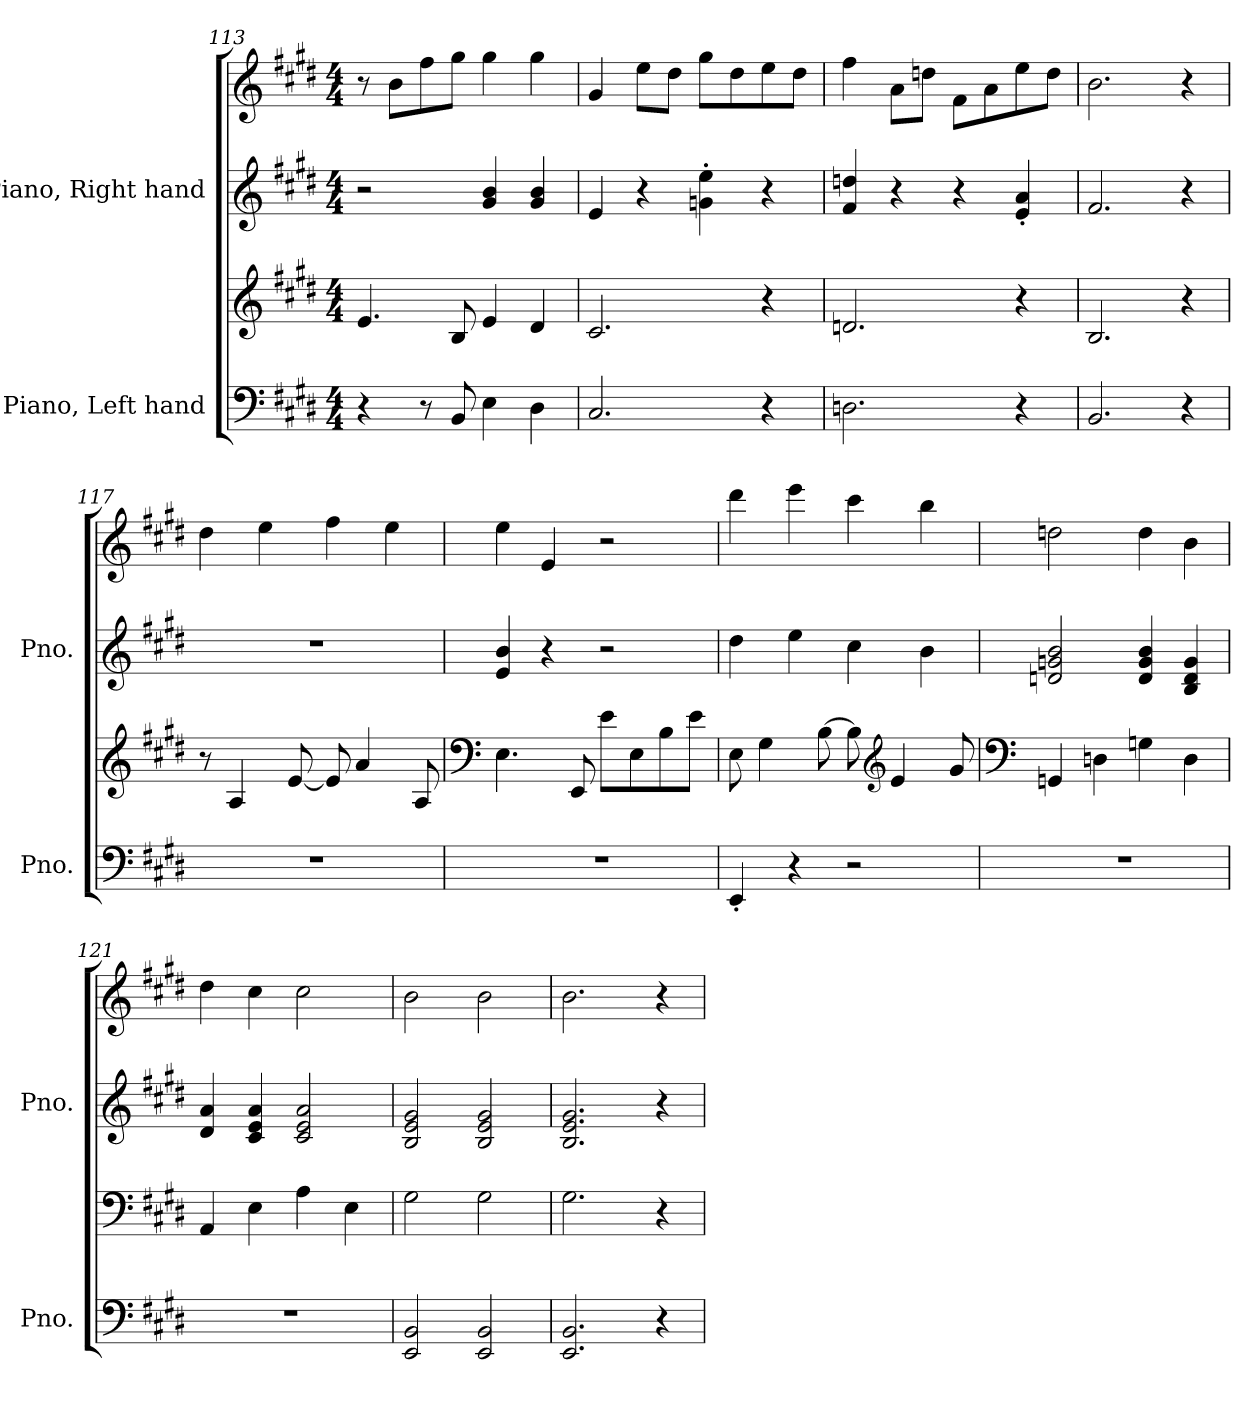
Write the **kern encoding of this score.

**kern	**kern	**kern	**kern
*part2	*part2	*part1	*part1
*staff4	*staff3	*staff2	*staff1
*I"Piano, Left hand	*	*I"Piano, Right hand	*
*I'Pno.	*	*I'Pno.	*
*clefF4	*clefG2	*clefG2	*clefG2
*k[f#c#g#d#]	*k[f#c#g#d#]	*k[f#c#g#d#]	*k[f#c#g#d#]
*M4/4	*M4/4	*M4/4	*M4/4
=113	=113	=113	=113
4r	4.e/	2r	8r
.	.	.	8b\L
8r	.	.	8ff#\
8BB/	8B/	.	8gg#\J
4E\	4e/	4g#/ 4b/	4gg#\
4D#\	4d#/	4g#/ 4b/	4gg#\
=114	=114	=114	=114
2.C#/	2.c#/	4e/	4g#/
.	.	4r	8ee\L
.	.	.	8dd#\J
.	.	4gn\' 4ee\'	8gg#\L
.	.	.	8dd#\
4r	4r	4r	8ee\
.	.	.	8dd#\J
=115	=115	=115	=115
2.Dn\	2.dn/	4f#/ 4ddn/	4ff#\
.	.	4r	8a\L
.	.	.	8ddn\J
.	.	4r	8f#\L
.	.	.	8a\
4r	4r	4e/' 4a/'	8ee\
.	.	.	8dd\J
=116	=116	=116	=116
2.BB/	2.B/	2.f#/	2.b\
4r	4r	4r	4r
!!LO:PB:g=z
=117	=117	=117	=117
1r	8r	1r	4dd#\
.	4A/	.	.
.	.	.	4ee\
.	[8e/	.	.
.	8e/]	.	4ff#\
.	4a/	.	.
.	.	.	4ee\
.	8A/	.	.
=118	=118	=118	=118
*	*clefF4	*	*
1r	4.E\	4e/ 4b/	4ee\
.	.	4r	4e/
.	8EE/	.	.
.	8e\L	2r	2r
.	8E\	.	.
.	8B\	.	.
.	8e\J	.	.
=119	=119	=119	=119
4EE'/	8E\	4dd#\	4ddd#\
.	4G#\	.	.
4r	.	4ee\	4eee\
.	[8B\	.	.
2r	8B\]	4cc#\	4ccc#\
*	*clefG2	*	*
.	4e/	.	.
.	.	4b\	4bb\
.	8g#/	.	.
=120	=120	=120	=120
*	*clefF4	*	*
1r	4GGn/	2dn/ 2gn/ 2b/	2ddn\
.	4Dn\	.	.
.	4Gn\	4d/ 4g/ 4b/	4dd\
.	4D\	4B/ 4d/ 4g/	4b\
=121	=121	=121	=121
1r	4AA/	4d#/ 4a/	4dd#\
.	4E\	4c#/ 4e/ 4a/	4cc#\
.	4A\	2c#/ 2e/ 2a/	2cc#\
.	4E\	.	.
!!LO:LB:g=z
=122	=122	=122	=122
2EE/ 2BB/	2G#\	2B/ 2e/ 2g#/	2b\
2EE/ 2BB/	2G#\	2B/ 2e/ 2g#/	2b\
=123	=123	=123	=123
2.EE/ 2.BB/	2.G#\	2.B/ 2.e/ 2.g#/	2.b\
4r	4r	4r	4r
=	=	=	=
*-	*-	*-	*-
